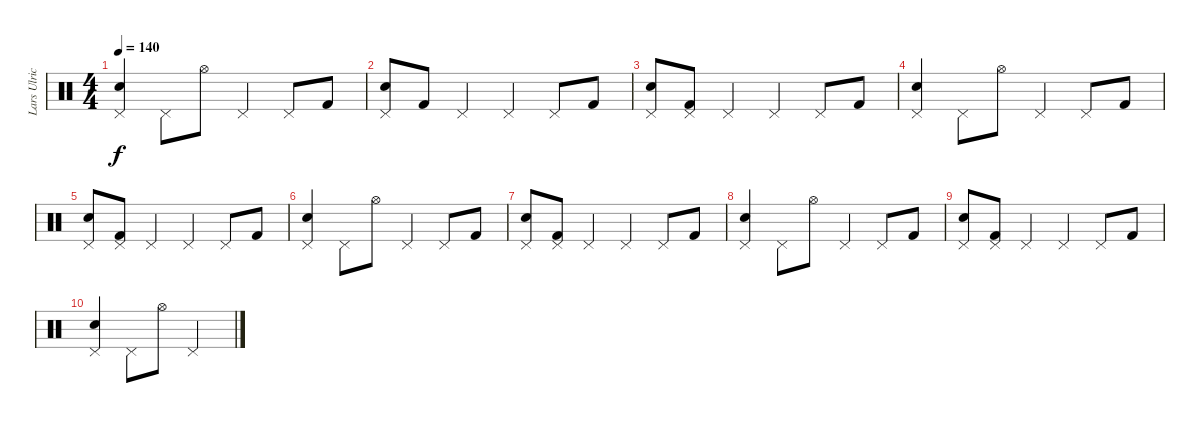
\track ("Lars Ulrich" "Lars Ulric") {instrument percussion}
\staff {score}
\articulation defaults
\ts (4 4)
\tempo 140
\clef neutral
\ks c
("Pedal Hi-Hat (hit)" "Electric Snare (hit)").4{dy f} "Pedal Hi-Hat (hit)".8 "Hi-Hat (open)".8 "Pedal Hi-Hat (hit)".4 "Pedal Hi-Hat (hit)".8 "Kick (hit) 2".8 |
("Pedal Hi-Hat (hit)" "Electric Snare (hit)").8 "Kick (hit) 2".8 "Pedal Hi-Hat (hit)".4 "Pedal Hi-Hat (hit)".4 "Pedal Hi-Hat (hit)".8 "Kick (hit) 2".8 |
("Pedal Hi-Hat (hit)" "Electric Snare (hit)").8 ("Pedal Hi-Hat (hit)" "Kick (hit) 2").8 "Pedal Hi-Hat (hit)".4 "Pedal Hi-Hat (hit)".4 "Pedal Hi-Hat (hit)".8 "Kick (hit) 2".8 |
("Pedal Hi-Hat (hit)" "Electric Snare (hit)").4 "Pedal Hi-Hat (hit)".8 "Hi-Hat (open)".8 "Pedal Hi-Hat (hit)".4 "Pedal Hi-Hat (hit)".8 "Kick (hit) 2".8 |
("Pedal Hi-Hat (hit)" "Electric Snare (hit)").8 ("Pedal Hi-Hat (hit)" "Kick (hit) 2").8 "Pedal Hi-Hat (hit)".4 "Pedal Hi-Hat (hit)".4 "Pedal Hi-Hat (hit)".8 "Kick (hit) 2".8 |
("Pedal Hi-Hat (hit)" "Electric Snare (hit)").4 "Pedal Hi-Hat (hit)".8 "Hi-Hat (open)".8 "Pedal Hi-Hat (hit)".4 "Pedal Hi-Hat (hit)".8 "Kick (hit) 2".8 |
("Pedal Hi-Hat (hit)" "Electric Snare (hit)").8 ("Pedal Hi-Hat (hit)" "Kick (hit) 2").8 "Pedal Hi-Hat (hit)".4 "Pedal Hi-Hat (hit)".4 "Pedal Hi-Hat (hit)".8 "Kick (hit) 2".8 |
("Pedal Hi-Hat (hit)" "Electric Snare (hit)").4 "Pedal Hi-Hat (hit)".8 "Hi-Hat (open)".8 "Pedal Hi-Hat (hit)".4 "Pedal Hi-Hat (hit)".8 "Kick (hit) 2".8 |
("Pedal Hi-Hat (hit)" "Electric Snare (hit)").8 ("Pedal Hi-Hat (hit)" "Kick (hit) 2").8 "Pedal Hi-Hat (hit)".4 "Pedal Hi-Hat (hit)".4 "Pedal Hi-Hat (hit)".8 "Kick (hit) 2".8 |
("Pedal Hi-Hat (hit)" "Electric Snare (hit)").4 "Pedal Hi-Hat (hit)".8 "Hi-Hat (open)".8 "Pedal Hi-Hat (hit)".2
